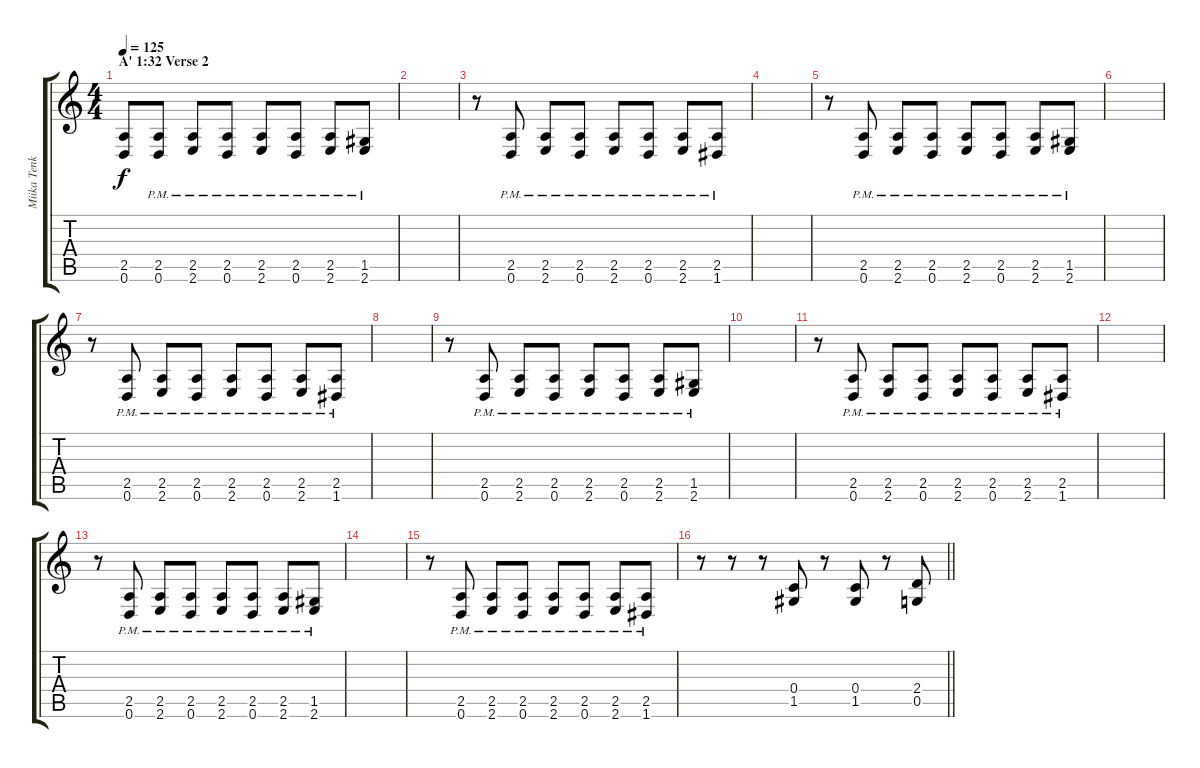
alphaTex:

\track ("Miika Tenkula (lead guitar) (R.I.P.2009)" "Miika Tenk") {instrument distortionguitar}
\staff {score tabs}
\tuning (D4 A3 F3 C3 G2 D2) {hide}
\ts (4 4)
\section ("" "A' 1:32 Verse 2 ")
\tempo 125
\clef g2
\ks c
(2.5{t} 0.6{t}).8{dy f} (2.5{pm} 0.6{pm}).8 (2.5{pm} 2.6{pm}).8 (2.5{pm} 0.6{pm}).8 (2.5{pm} 2.6{pm}).8 (2.5{pm} 0.6{pm}).8 (2.5{pm} 2.6{pm}).8 (1.5{pm} 2.6{pm}).8 |
|
r.8 (2.5{pm} 0.6{pm}).8 (2.5{pm} 2.6{pm}).8 (2.5{pm} 0.6{pm}).8 (2.5{pm} 2.6{pm}).8 (2.5{pm} 0.6{pm}).8 (2.5{pm} 2.6{pm}).8 (2.5{pm} 1.6{pm}).8 |
|
r.8 (2.5{pm} 0.6{pm}).8 (2.5{pm} 2.6{pm}).8 (2.5{pm} 0.6{pm}).8 (2.5{pm} 2.6{pm}).8 (2.5{pm} 0.6{pm}).8 (2.5{pm} 2.6{pm}).8 (1.5{pm} 2.6{pm}).8 |
|
r.8 (2.5{pm} 0.6{pm}).8 (2.5{pm} 2.6{pm}).8 (2.5{pm} 0.6{pm}).8 (2.5{pm} 2.6{pm}).8 (2.5{pm} 0.6{pm}).8 (2.5{pm} 2.6{pm}).8 (2.5{pm} 1.6{pm}).8 |
|
r.8 (2.5{pm} 0.6{pm}).8 (2.5{pm} 2.6{pm}).8 (2.5{pm} 0.6{pm}).8 (2.5{pm} 2.6{pm}).8 (2.5{pm} 0.6{pm}).8 (2.5{pm} 2.6{pm}).8 (1.5{pm} 2.6{pm}).8 |
|
r.8 (2.5{pm} 0.6{pm}).8 (2.5{pm} 2.6{pm}).8 (2.5{pm} 0.6{pm}).8 (2.5{pm} 2.6{pm}).8 (2.5{pm} 0.6{pm}).8 (2.5{pm} 2.6{pm}).8 (2.5{pm} 1.6{pm}).8 |
|
r.8 (2.5{pm} 0.6{pm}).8 (2.5{pm} 2.6{pm}).8 (2.5{pm} 0.6{pm}).8 (2.5{pm} 2.6{pm}).8 (2.5{pm} 0.6{pm}).8 (2.5{pm} 2.6{pm}).8 (1.5{pm} 2.6{pm}).8 |
|
r.8 (2.5{pm} 0.6{pm}).8 (2.5{pm} 2.6{pm}).8 (2.5{pm} 0.6{pm}).8 (2.5{pm} 2.6{pm}).8 (2.5{pm} 0.6{pm}).8 (2.5{pm} 2.6{pm}).8 (2.5{pm} 1.6{pm}).8 |
\barLineRight lightlight
r.8 r.8 r.8 (0.4 1.5).8 r.8 (0.4 1.5).8 r.8 (2.4 0.5).8
